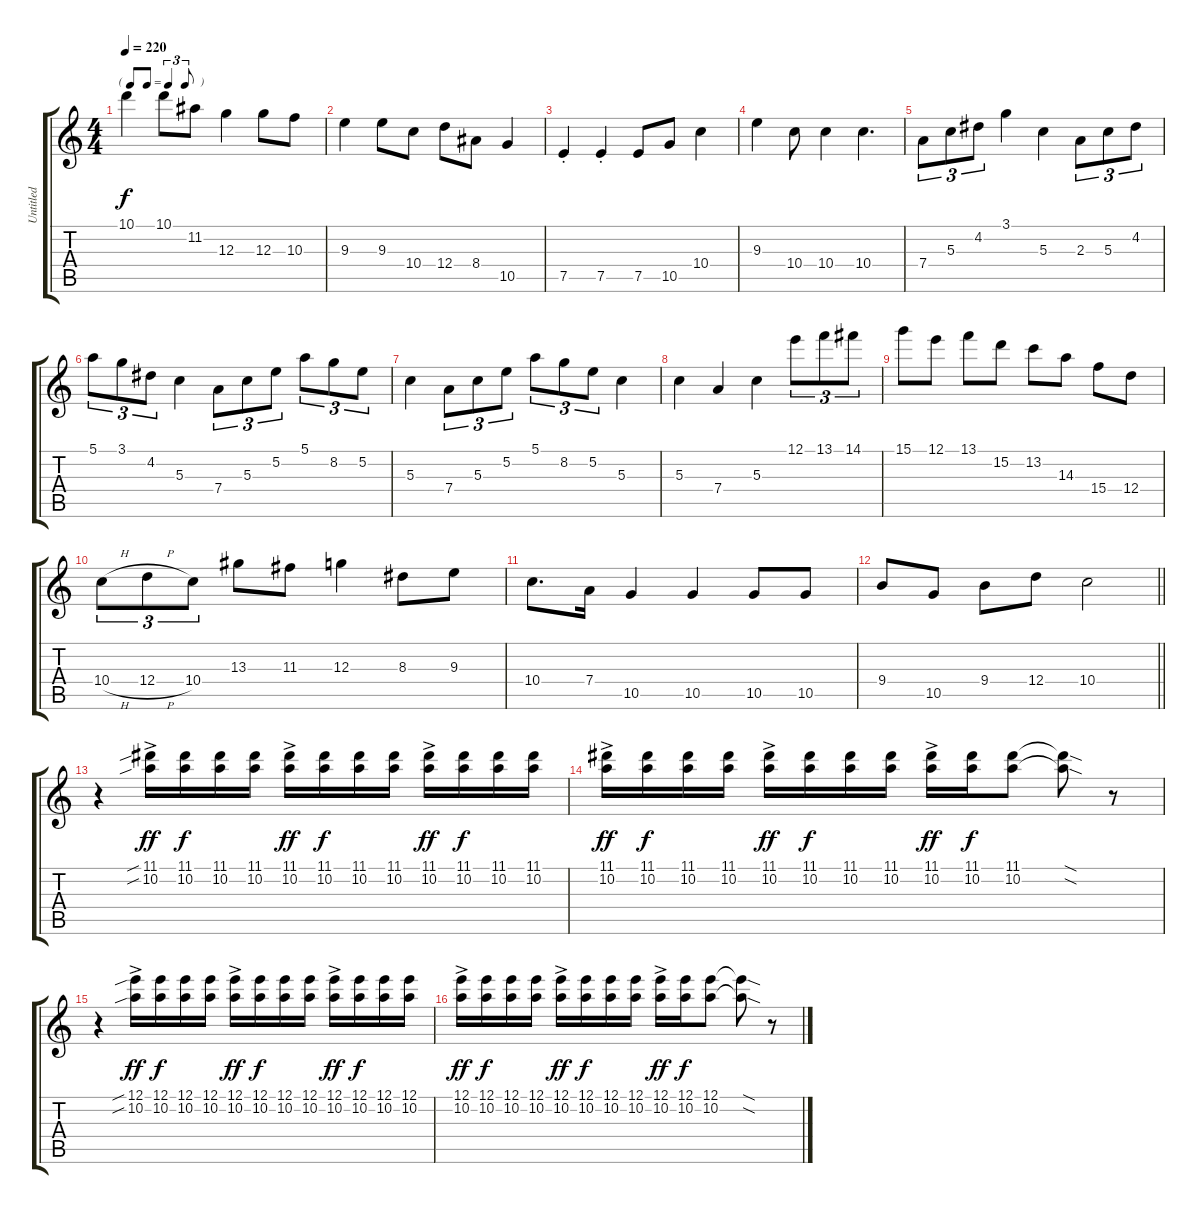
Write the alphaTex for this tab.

\track ("Untitled" "Untitled") {instrument acousticguitarnylon}
\staff {score tabs}
\tuning (E4 B3 G3 D3 A2 E2) {hide}
\ts (4 4)
\tf triplet8th
\tempo 220
\clef g2
\ks c
10.1.4{dy f} 10.1.8 11.2.8 12.3.4 12.3.8 10.3.8 |
9.3.4 9.3.8 10.4.8 12.4.8 8.4.8 10.5.4 |
7.5{st}.4 7.5{st}.4 7.5.8 10.5.8 10.4.4 |
9.3.4 10.4.8 10.4.4 10.4.4{d} |
7.4.8{tu (3 2)} 5.3.8{tu (3 2)} 4.2.8{tu (3 2)} 3.1.4 5.3.4 2.3.8{tu (3 2)} 5.3.8{tu (3 2)} 4.2.8{tu (3 2)} |
5.1.8{tu (3 2)} 3.1.8{tu (3 2)} 4.2.8{tu (3 2)} 5.3.4 7.4.8{tu (3 2)} 5.3.8{tu (3 2)} 5.2.8{tu (3 2)} 5.1.8{tu (3 2)} 8.2.8{tu (3 2)} 5.2.8{tu (3 2)} |
5.3.4 7.4.8{tu (3 2)} 5.3.8{tu (3 2)} 5.2.8{tu (3 2)} 5.1.8{tu (3 2)} 8.2.8{tu (3 2)} 5.2.8{tu (3 2)} 5.3.4 |
5.3.4 7.4.4 5.3.4 12.1.8{tu (3 2)} 13.1.8{tu (3 2)} 14.1.8{tu (3 2)} |
15.1.8 12.1.8 13.1.8 15.2.8 13.2.8 14.3.8 15.4.8 12.4.8 |
10.4{h}.8{tu (3 2)} 12.4{h}.8{tu (3 2)} 10.4.8{tu (3 2)} 13.3.8 11.3.8 12.3.4 8.3.8 9.3.8 |
10.4.8{d} 7.4.16 10.5.4 10.5.4 10.5.8 10.5.8 |
\barLineRight lightlight
9.4.8 10.5.8 9.4.8 12.4.8 10.4.2 |
r.4 (11.1{sib ac} 10.2{sib ac}).16{dy ff} (11.1 10.2).16{dy f} (11.1 10.2).16 (11.1 10.2).16 (11.1{ac} 10.2{ac}).16{dy ff} (11.1 10.2).16{dy f} (11.1 10.2).16 (11.1 10.2).16 (11.1{ac} 10.2{ac}).16{dy ff} (11.1 10.2).16{dy f} (11.1 10.2).16 (11.1 10.2).16 |
(11.1{ac} 10.2{ac}).16{dy ff} (11.1 10.2).16{dy f} (11.1 10.2).16 (11.1 10.2).16 (11.1{ac} 10.2{ac}).16{dy ff} (11.1 10.2).16{dy f} (11.1 10.2).16 (11.1 10.2).16 (11.1{ac} 10.2{ac}).16{dy ff} (11.1 10.2).16{dy f} (11.1 10.2).8 (11.1{sod t} 10.2{sod t}).8 r.8 |
r.4 (12.1{sib ac} 10.2{sib ac}).16{dy ff} (12.1 10.2).16{dy f} (12.1 10.2).16 (12.1 10.2).16 (12.1{ac} 10.2{ac}).16{dy ff} (12.1 10.2).16{dy f} (12.1 10.2).16 (12.1 10.2).16 (12.1{ac} 10.2{ac}).16{dy ff} (12.1 10.2).16{dy f} (12.1 10.2).16 (12.1 10.2).16 |
(12.1{ac} 10.2{ac}).16{dy ff} (12.1 10.2).16{dy f} (12.1 10.2).16 (12.1 10.2).16 (12.1{ac} 10.2{ac}).16{dy ff} (12.1 10.2).16{dy f} (12.1 10.2).16 (12.1 10.2).16 (12.1{ac} 10.2{ac}).16{dy ff} (12.1 10.2).16{dy f} (12.1 10.2).8 (12.1{sod t} 10.2{sod t}).8 r.8
